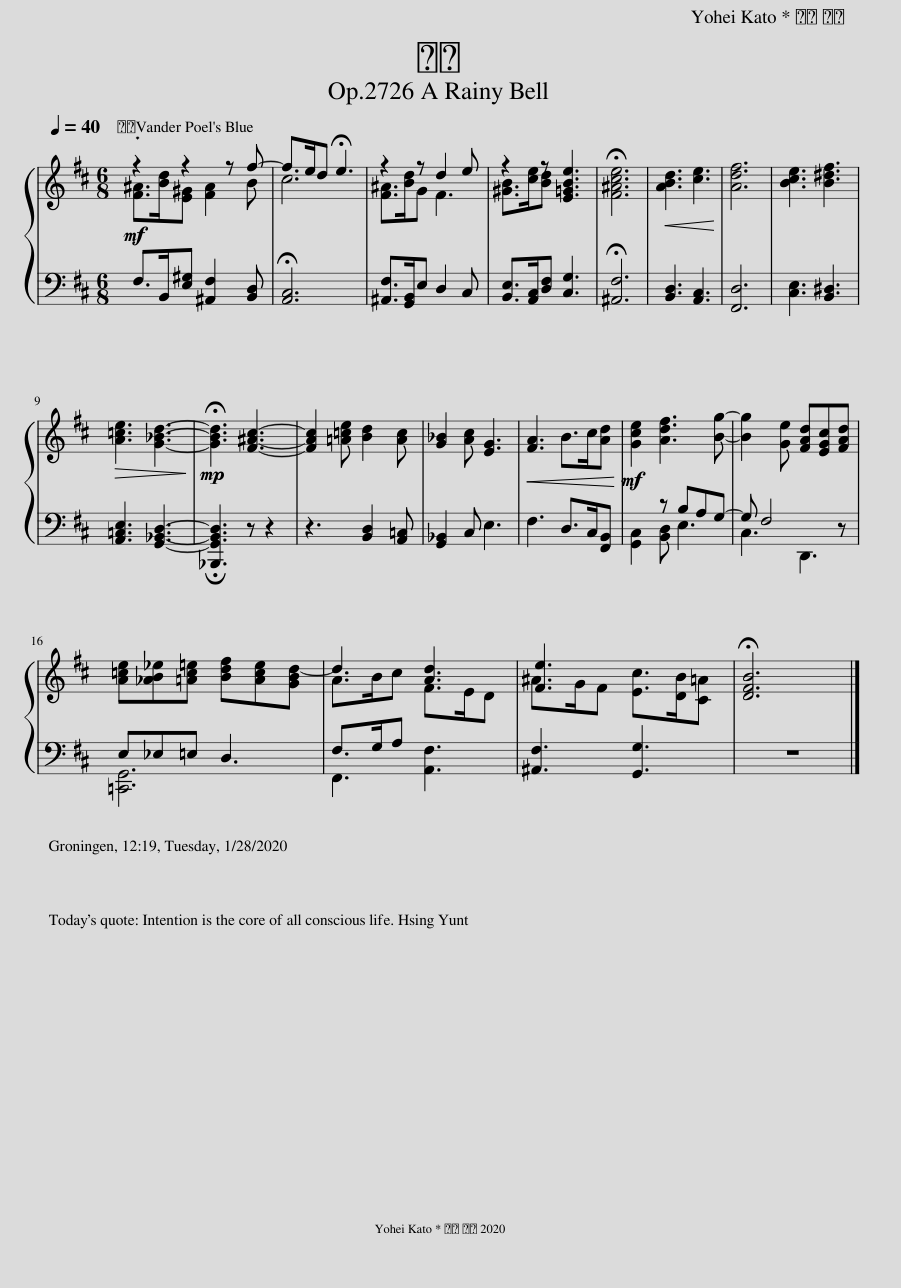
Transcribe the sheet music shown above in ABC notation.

X:1
%%score { ( 1 2 ) | ( 3 4 ) }
L:1/8
Q:1/4=40
M:6/8
I:linebreak $
K:D
V:1 treble
V:2 treble
V:3 bass
V:4 bass
V:1
!mf! [F^A]>[Bd][E^G] [FA]2 B | c6 | [F^A]>[Bd]G F3 | [^GB]>[ce][Bd] [E=GBe]3 | !fermata![F^Ace]6 | %5
!<(! [ABd]3 [ce]3!<)! | [Adf]6 | [Bce]3 [B^df]3 |$!>(! [A=ce]3 [G_Bd]3-!>)! | !fermata![GBd]3 [F^Ac]3- | %10
 [FAc]2 [=A=ce] [Bd]2 [Ac] | [G_B]2 [Ac] [EG]3 |!<(! [FA]3 B>c[Ad]!<)! |!mf! [Gce]2 [Adf]3 [Bg]- | [Bg]2 [Ge] [FAd][EGc][FAd] |$ %15
 [A=ce][_AB_e][=Ac=e] [Bdf][Ace][GBd-] | A>Bc F>ED | ^A>GF [Ec]>[DB][C=A] | !fermata![DFB]6 |] %19
V:2
 z2 z2 z f- | f>ed !fermata!e3 | z2 z d2 e | z2 z x3 | x6 | %5
 x6 | x6 | x6 |$ x6 | x6 | %10
 x6 | x6 | x6 | x6 | x6 |$ %15
 x6 | d3 [Ad]3 | [Fe]3 x3 | x6 |] %19
V:3
 F,>B,,[E,^G,] [^A,,F,]2 [B,,D,] | !fermata![A,,C,]6 | [^A,,F,]>[G,,B,,]E, D,2 C, | [B,,E,]>[A,,C,][D,F,] [C,G,]3 | !fermata![^A,,F,]6 | %5
 [B,,D,]3 [A,,C,]3 | [F,,D,]6 | [C,E,]3 [B,,^D,]3 |$ [A,,=C,E,]3 [G,,_B,,D,]3- |!mp! !fermata![_B,,,G,,B,,D,]3 z z2 | %10
 z3 [B,,D,]2 [A,,=C,] | [G,,_B,,]2 C, E,3 | F,3 D,>C,[F,,B,,] | [G,,C,]2 [B,,D,] E,3 | C,3 D,,3 |$ %15
 [=C,,G,,]6 | F,,3 [A,,F,]3 | [^A,,F,]3 [G,,G,]3 | z6 |] %19
V:4
 x6 | x6 | x6 | x6 | x6 | %5
 x6 | x6 | x6 |$ x6 | x6 | %10
 x6 | x6 | x6 | x2 z B,A,G,- | G, F,4 z |$ %15
 E,_E,=E, D,3 | F,>G,A, x3 | x6 | x6 |] %19
